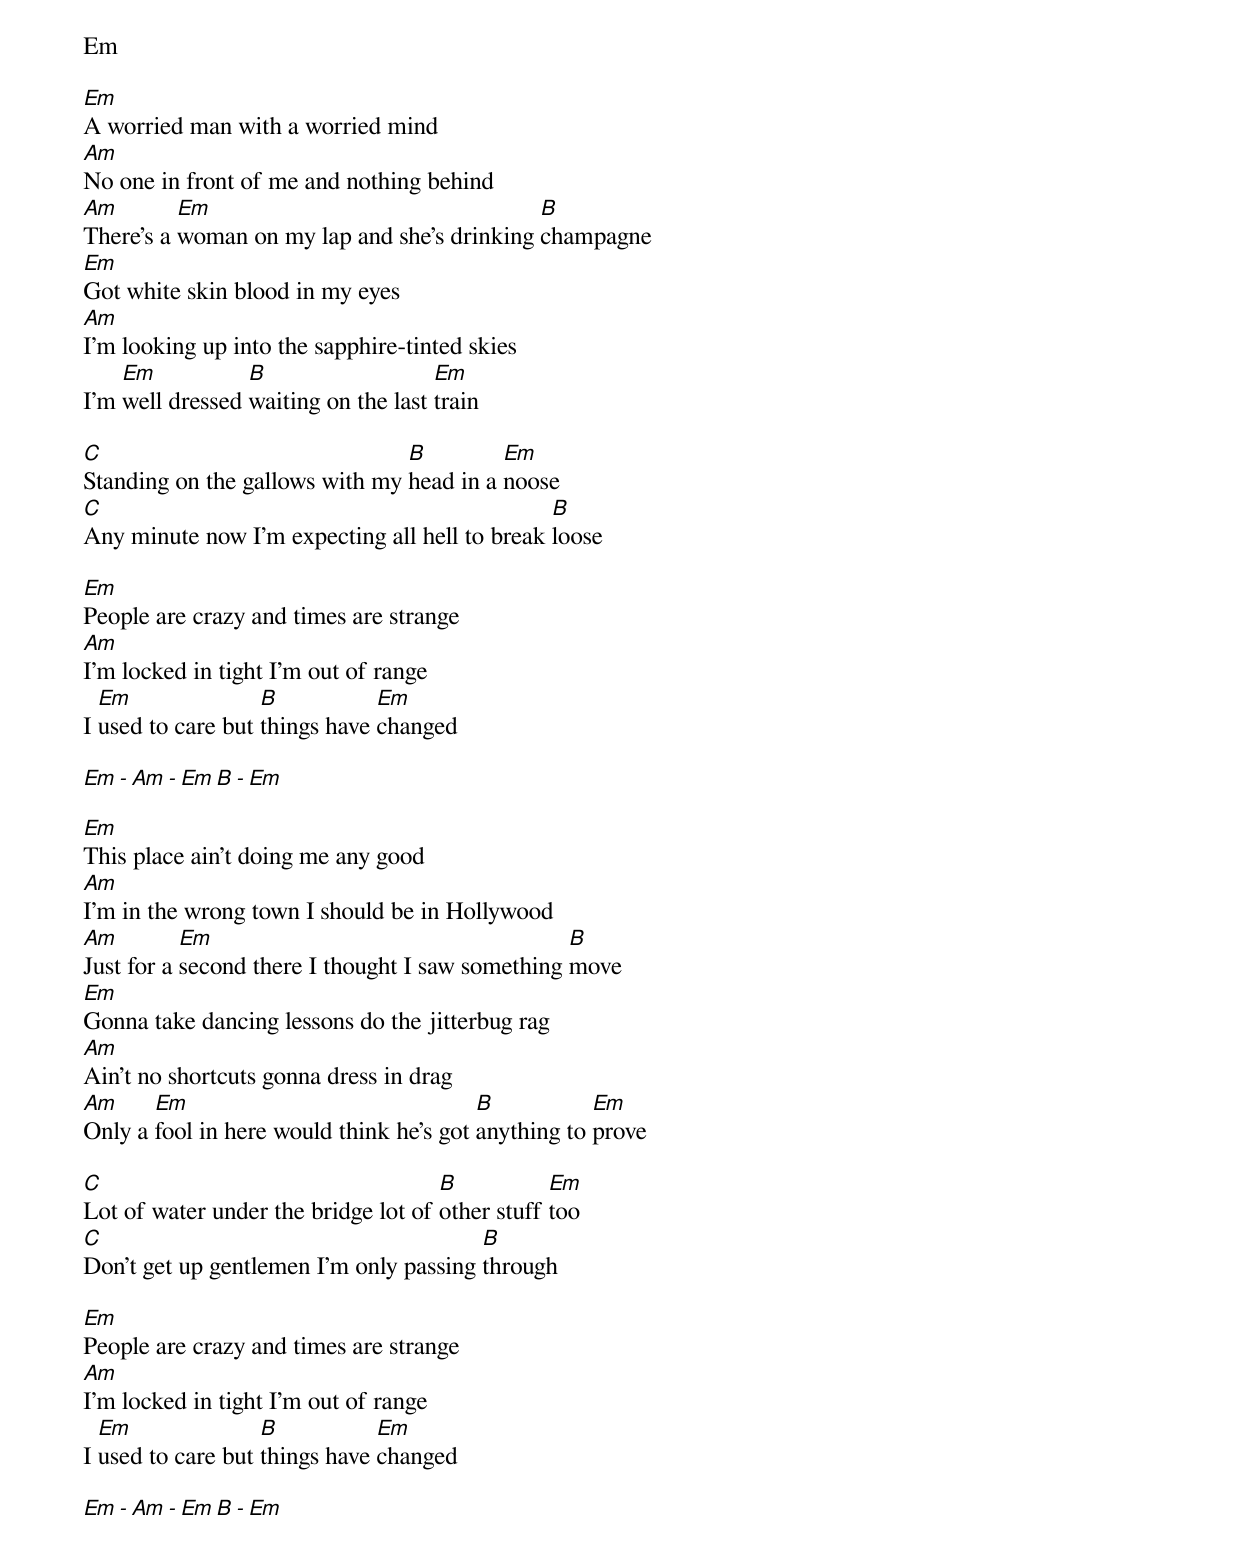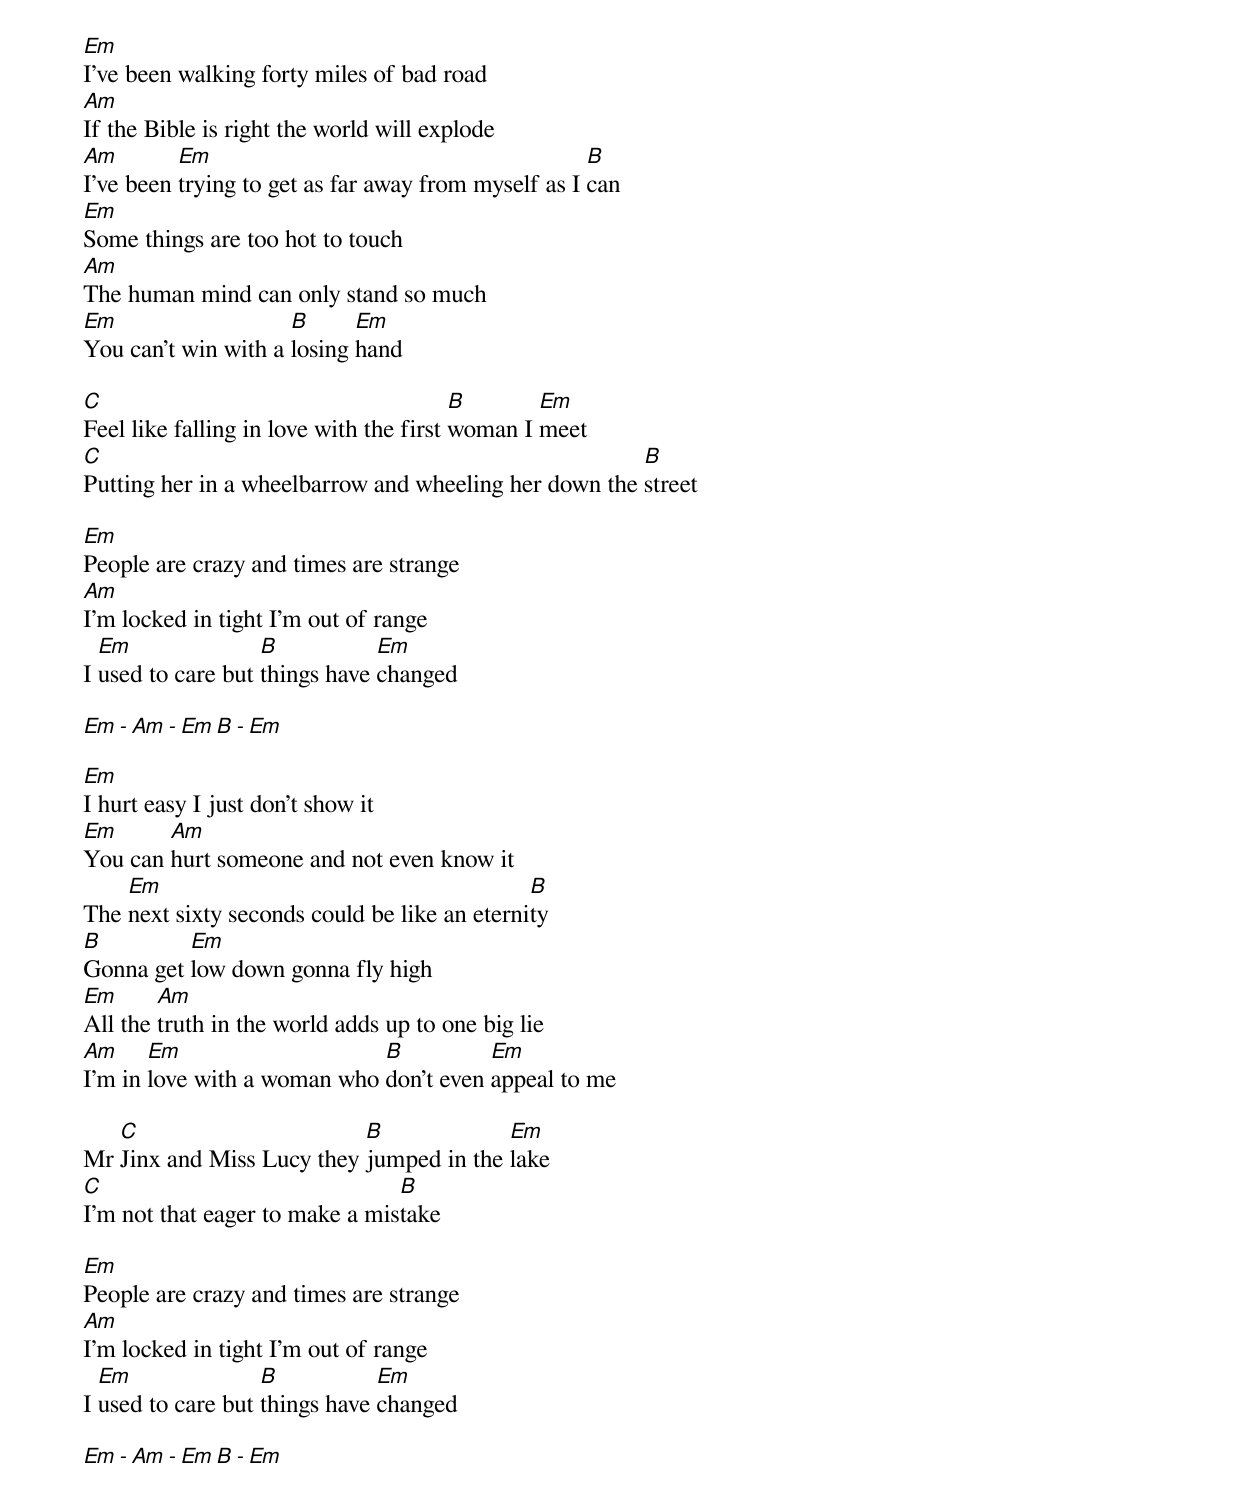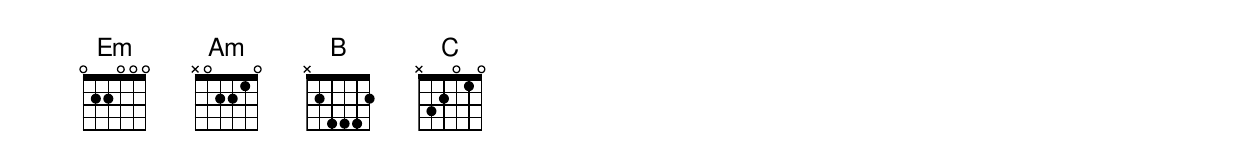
Em

Em
A worried man with a worried mind
Am
No one in front of me and nothing behind
Am        Em                                 B
There's a woman on my lap and she's drinking champagne
Em
Got white skin blood in my eyes
Am
I'm looking up into the sapphire-tinted skies
    Em           B                   Em
I'm well dressed waiting on the last train

C                               B         Em
Standing on the gallows with my head in a noose
C                                              B
Any minute now I'm expecting all hell to break loose

Em
People are crazy and times are strange
Am
I'm locked in tight I'm out of range
  Em               B           Em
I used to care but things have changed

Em - Am - Em B - Em

Em
This place ain't doing me any good
Am
I'm in the wrong town I should be in Hollywood
Am         Em                                     B
Just for a second there I thought I saw something move
Em
Gonna take dancing lessons do the jitterbug rag
Am
Ain't no shortcuts gonna dress in drag
Am     Em                                B           Em
Only a fool in here would think he's got anything to prove

C                                    B           Em
Lot of water under the bridge lot of other stuff too
C                                       B
Don't get up gentlemen I'm only passing through

Em
People are crazy and times are strange
Am
I'm locked in tight I'm out of range
  Em               B           Em
I used to care but things have changed

Em - Am - Em B - Em

Em
I've been walking forty miles of bad road
Am
If the Bible is right the world will explode
Am        Em                                         B
I've been trying to get as far away from myself as I can
Em
Some things are too hot to touch
Am
The human mind can only stand so much
Em                   B      Em
You can't win with a losing hand

C                                        B       Em
Feel like falling in love with the first woman I meet
C                                                      B
Putting her in a wheelbarrow and wheeling her down the street

Em
People are crazy and times are strange
Am
I'm locked in tight I'm out of range
  Em               B           Em
I used to care but things have changed

Em - Am - Em B - Em

Em
I hurt easy I just don't show it
Em      Am
You can hurt someone and not even know it
    Em                                        B
The next sixty seconds could be like an eternity
B         Em
Gonna get low down gonna fly high
Em      Am
All the truth in the world adds up to one big lie
Am     Em                    B          Em
I'm in love with a woman who don't even appeal to me

   C                       B             Em
Mr Jinx and Miss Lucy they jumped in the lake
C                               B
I'm not that eager to make a mistake

Em
People are crazy and times are strange
Am
I'm locked in tight I'm out of range
  Em               B           Em
I used to care but things have changed

Em - Am - Em B - Em
